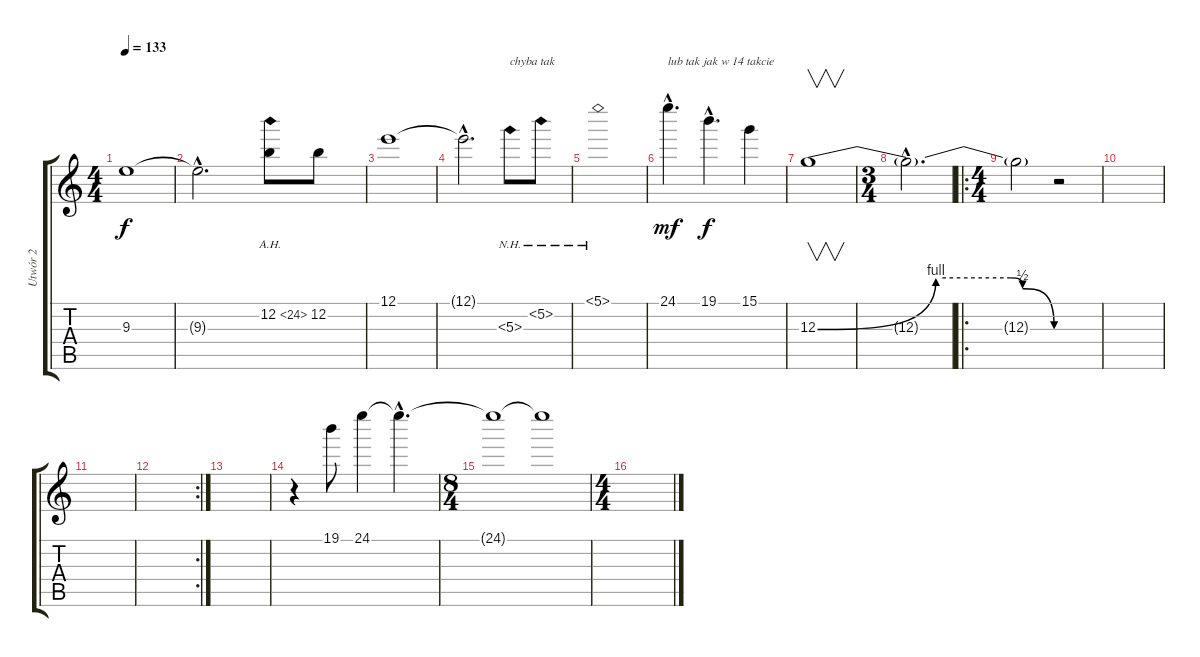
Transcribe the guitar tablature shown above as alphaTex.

\track ("Utwór 2" "Utwór 2") {instrument distortionguitar}
\staff {score tabs}
\tuning (E4 B3 G3 D3 A2 E2) {hide}
\ts (4 4)
\tempo 133
\clef g2
\ks c
9.3.1{dy f} |
9.3{hac t}.2{d} 12.2{ah 12}.8 12.2.8 |
12.1.1 |
12.1{hac t}.2{d} 5.3{nh}.8{txt "chyba tak"} 5.2{nh}.8 |
5.1{nh}.1 |
24.1{hac}.4{d txt "lub tak jak w 14 takcie" dy mf} 19.1{hac}.4{d dy f} 15.1.4 |
12.3{be (custom 0 0 30 4 49 4 52 2 60 0)}.1{v} |
\ts (3 4)
12.3{hac t}.2{d} |
\ro
\ts (4 4)
12.3{t}.2 r.2 |
|
|
\rc 2
|
|
r.4 19.1.8 24.1.4{volume 5} 24.1{hac t}.4{d} |
\ts (8 4)
24.1{t}.1 24.1{t}.1 |
\ts (4 4)
